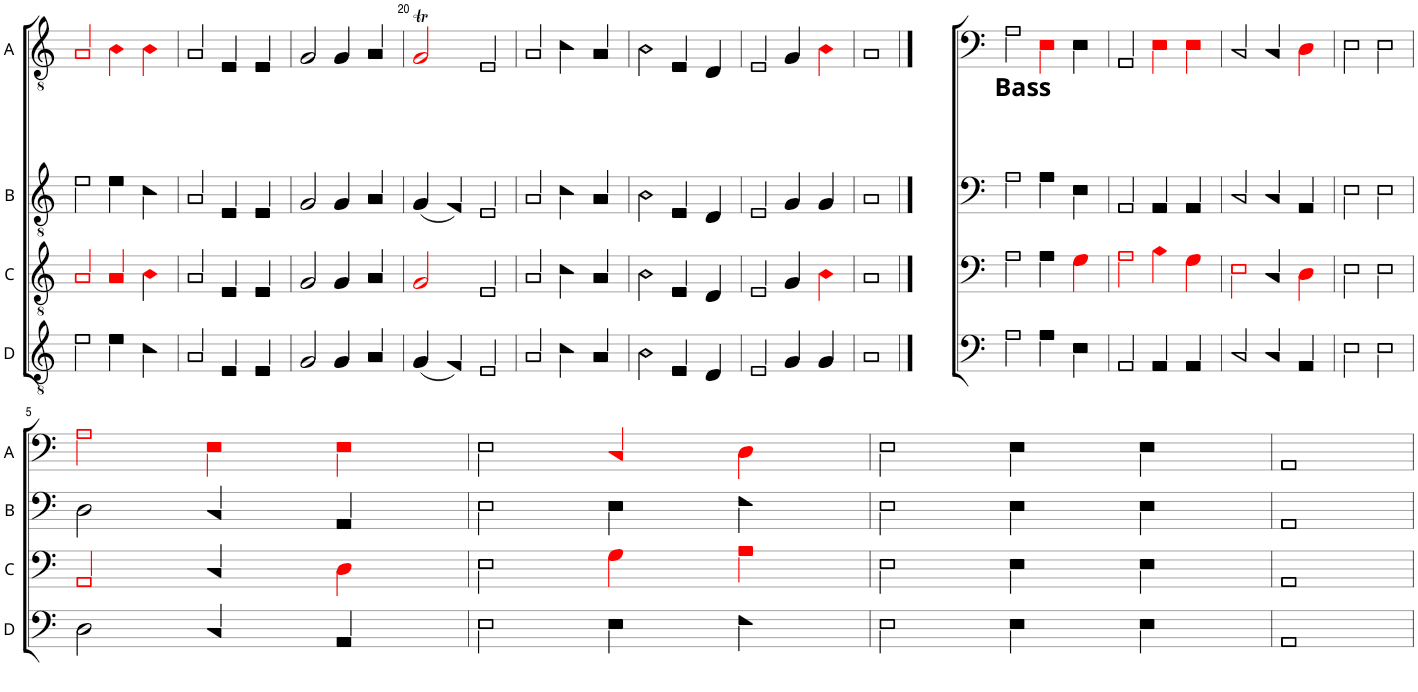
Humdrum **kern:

**kern	**kern	**kern	**kern
*part4	*part3	*part2	*part1
*staff4	*staff3	*staff2	*staff1
*I"D	*I"C	*I"B	*I"A
*I'D	*I'C	*I'B	*I'A
!!LO:PB:g=z
*clefGv2	*clefGv2	*clefGv2	*clefGv2
*k[]	*k[]	*k[]	*k[]
*M4/4	*M4/4	*M4/4	*M4/4
=17	=17	=17	=17
2e!\	2A!i/	2e!\	2A!i/
4e!\	4A!i/	4e!\	4B!i\
4c!\	4B!i\	4c!\	4B!i\
=18	=18	=18	=18
2A!/	2A!/	2A!/	2A!/
4E!/	4E!/	4E!/	4E!/
4E!/	4E!/	4E!/	4E!/
=19	=19	=19	=19
2G!/	2G!/	2G!/	2G!/
4G!/	4G!/	4G!/	4G!/
4A!/	4A!/	4A!/	4A!/
=20	=20	=20	=20
(4G!/	2G!i/	(4G!/	2GT!i/
4F!/)	.	4F!/)	.
2E!/	2E!/	2E!/	2E!/
=21	=21	=21	=21
2A!/	2A!/	2A!/	2A!/
4c!\	4c!\	4c!\	4c!\
4A!/	4A!/	4A!/	4A!/
=22	=22	=22	=22
2B!\	2B!\	2B!\	2B!\
4E!/	4E!/	4E!/	4E!/
4D!/	4D!/	4D!/	4D!/
=23	=23	=23	=23
2E!/	2E!/	2E!/	2E!/
4G!/	4G!/	4G!/	4G!/
4G!/	4B!i\	4G!/	4B!i\
=24	=24	=24	=24
1A!	1A!	1A!	1A!
==1	==1	==1	==1
*clefF4	*clefF4	*clefF4	*clefF4
!	!	!LO:TX:a:B:t=Bass	!
2A!\	2A!\	2A!\	2A!\
4A!\	4A!\	4A!\	4E!i\
4E!\	4G!i\	4E!\	4E!\
=2	=2	=2	=2
2AA!/	2A!i\	2AA!/	2AA!/
4AA!/	4B!i\	4AA!/	4E!i\
4AA!/	4G!i\	4AA!/	4E!i\
=3	=3	=3	=3
2C!/	2E!i\	2C!/	2C!/
4C!/	4C!/	4C!/	4C!/
4AA!/	4D!i\	4AA!/	4D!i\
=4	=4	=4	=4
2E!\	2E!\	2E!\	2E!\
2E!\	2E!\	2E!\	2E!\
!!LO:LB:g=z
=5	=5	=5	=5
2D!\	2AA!i/	2D!\	2A!i\
4C!/	4C!/	4C!/	4E!i\
4AA!/	4D!i\	4AA!/	4E!i\
=6	=6	=6	=6
2E!\	2E!\	2E!\	2E!\
4E!\	4G!i\	4E!\	4C!i/
4F!\	4A!i\	4F!\	4D!i\
=7	=7	=7	=7
2E!\	2E!\	2E!\	2E!\
4E!\	4E!\	4E!\	4E!\
4E!\	4E!\	4E!\	4E!\
=8	=8	=8	=8
1AA!	1AA!	1AA!	1AA!
=	=	=	=
*-	*-	*-	*-
